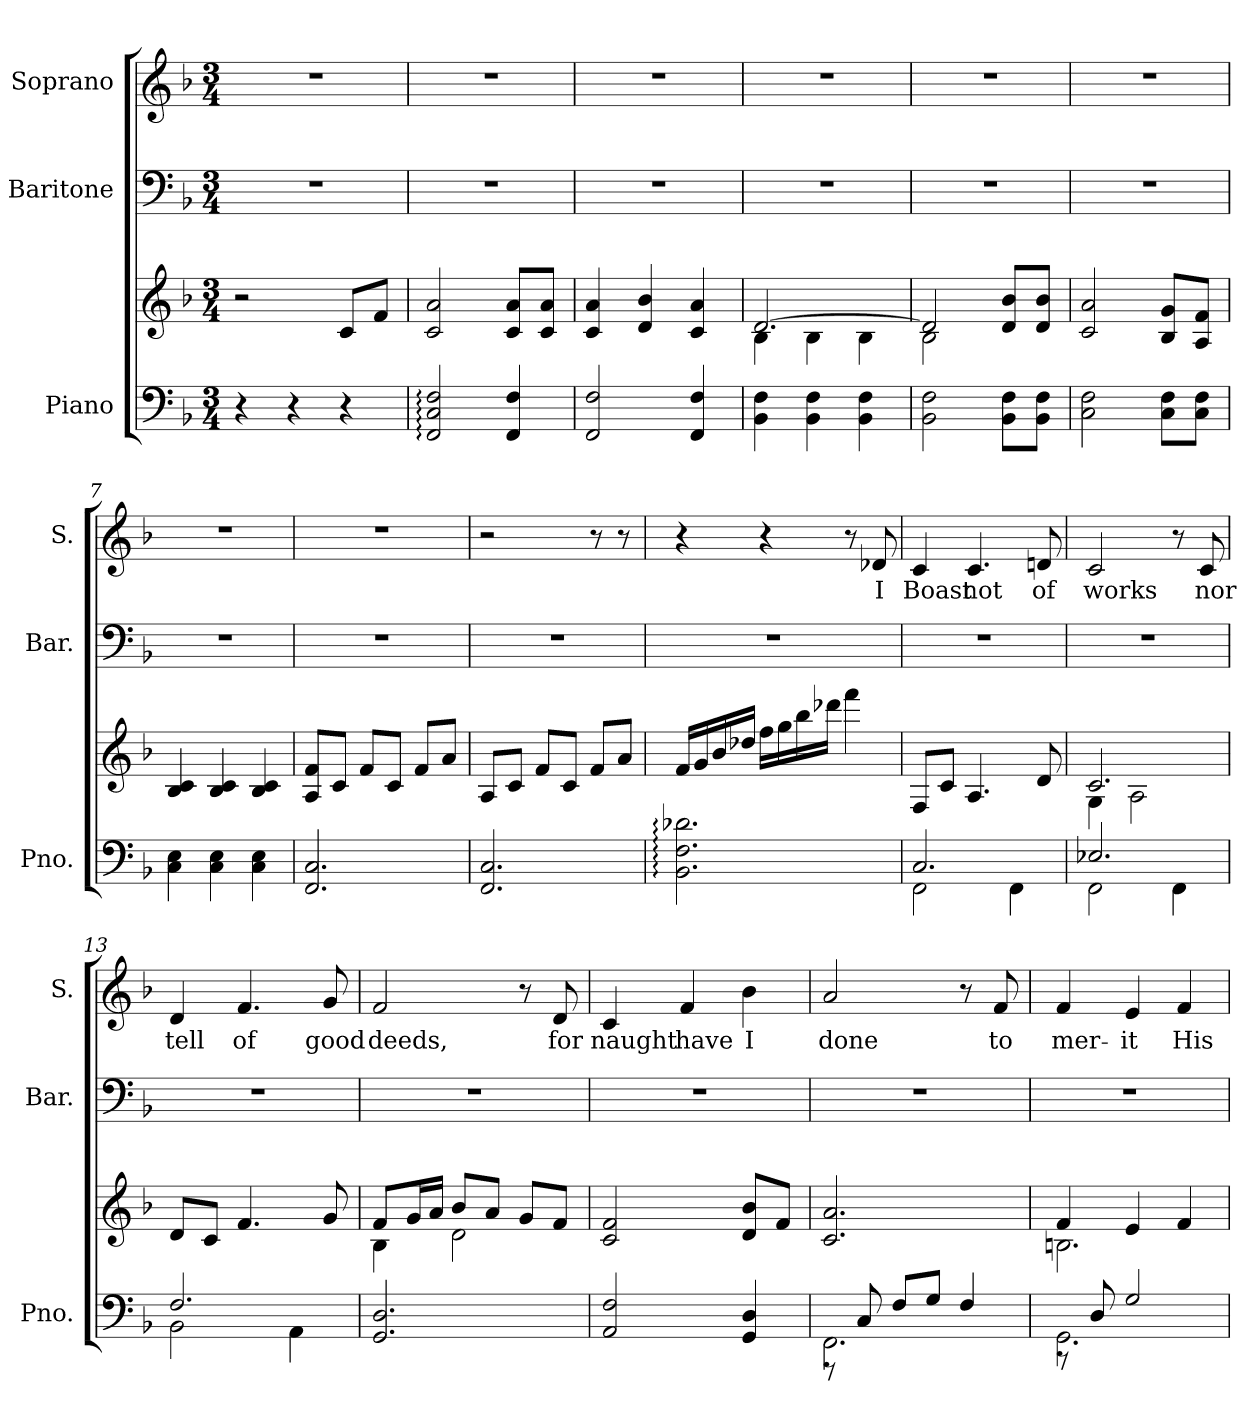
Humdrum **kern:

**kern	**kern	**kern	**kern	**text
*part3	*part3	*part2	*part1	*part1
*staff4	*staff3	*staff2	*staff1	*staff1
*I"Piano	*	*I"Baritone	*I"Soprano	*
*I'Pno.	*	*I'Bar.	*I'S.	*
*clefF4	*clefG2	*clefF4	*clefG2	*
*k[b-]	*k[b-]	*k[b-]	*k[b-]	*
*F:	*F:	*F:	*F:	*
*M3/4	*M3/4	*M3/4	*M3/4	*
=1	=1	=1	=1	=1
4r	2r	2.r	2.r	.
4r	.	.	.	.
4r	8c/L	.	.	.
.	8f/J	.	.	.
=2	=2	=2	=2	=2
2FF/: 2C/: 2F/:	2c/ 2a/	2.r	2.r	.
4FF/ 4F/	8c/ 8a/L	.	.	.
.	8c/ 8a/J	.	.	.
=3	=3	=3	=3	=3
2FF/ 2F/	4c/ 4a/	2.r	2.r	.
.	4d/ 4b-/	.	.	.
4FF/ 4F/	4c/ 4a/	.	.	.
=4	=4	=4	=4	=4
*	*^	*	*	*
4BB-\ 4F\	[2.d/	4B-\	2.r	2.r	.
4BB-\ 4F\	.	4B-\	.	.	.
4BB-\ 4F\	.	4B-\	.	.	.
=5	=5	=5	=5	=5	=5
2BB-\ 2F\	2d/]	2B-\	2.r	2.r	.
8BB-\ 8F\L	8d/ 8b-/L	4ryy	.	.	.
8BB-\ 8F\J	8d/ 8b-/J	.	.	.	.
*	*v	*v	*	*	*
=6	=6	=6	=6	=6
2C\ 2F\	2c/ 2a/	2.r	2.r	.
8C\ 8F\L	8B-/ 8g/L	.	.	.
8C\ 8F\J	8A/ 8f/J	.	.	.
=7	=7	=7	=7	=7
4C\ 4E\	4B-/ 4c/	2.r	2.r	.
4C\ 4E\	4B-/ 4c/	.	.	.
4C\ 4E\	4B-/ 4c/	.	.	.
=8	=8	=8	=8	=8
2.FF/ 2.C/	8A/ 8f/L	2.r	2.r	.
.	8c/J	.	.	.
.	8f/L	.	.	.
.	8c/J	.	.	.
.	8f/L	.	.	.
.	8a/J	.	.	.
!!LO:LB:g=z
=9	=9	=9	=9	=9
2.FF/ 2.C/	8A/L	2.r	2r	.
.	8c/J	.	.	.
.	8f/L	.	.	.
.	8c/J	.	.	.
.	8f/L	.	8r	.
.	8a/J	.	8r	.
=10	=10	=10	=10	=10
2.BB-\: 2.F\: 2.d-X\:	16f/LL	2.r	4r	.
.	16g/	.	.	.
.	16b-/	.	.	.
.	16dd-X/JJ	.	.	.
.	16ff\LL	.	4r	.
.	16gg\	.	.	.
.	16bb-\	.	.	.
.	16ddd-X\JJ	.	.	.
.	4fff\	.	8r	.
.	.	.	8d-X/	I
=11	=11	=11	=11	=11
*^	*	*	*	*
2.C/	2FF\	8F/L	2.r	4c/	Boast
.	.	8c/J	.	.	.
.	.	4.A/	.	4.c/	not
.	4FF\	.	.	.	.
.	.	8d/	.	8dni/	of
=12	=12	=12	=12	=12	=12
*	*	*^	*	*	*
2.E-X/	2FF\	2.c/	4G\	2.r	2c/	works
.	.	.	2A\	.	.	.
.	4FF\	.	.	.	8r	.
.	.	.	.	.	8c/	nor
*	*	*v	*v	*	*	*
=13	=13	=13	=13	=13	=13
2.F/	2BB-\	8d/L	2.r	4d/	tell
.	.	8c/J	.	.	.
.	.	4.f/	.	4.f/	of
.	4AA\	.	.	.	.
.	.	8g/	.	8g/	good
*v	*v	*	*	*	*
!!LO:LB:g=z
=14	=14	=14	=14	=14
*	*^	*	*	*
2.GG/ 2.D/	8f/L	4B-\	2.r	2f/	deeds,
.	16g/L	.	.	.	.
.	16a/JJ	.	.	.	.
.	8b-/L	2d\	.	.	.
.	8a/J	.	.	.	.
.	8g/L	.	.	8r	.
.	8f/J	.	.	8d/	for
*	*v	*v	*	*	*
=15	=15	=15	=15	=15
2AA/ 2F/	2c/ 2f/	2.r	4c/	naught
.	.	.	4f/	have
4GG/ 4D/	8d/ 8b-/L	.	4b-\	I
.	8f/J	.	.	.
=16	=16	=16	=16	=16
*^	*	*	*	*
2.FF\	8r	2.c/ 2.a/	2.r	2a/	done
.	8C/	.	.	.	.
.	8F/L	.	.	.	.
.	8G/J	.	.	.	.
.	4F/	.	.	8r	.
.	.	.	.	8f/	to
=17	=17	=17	=17	=17	=17
*	*	*^	*	*	*
2.GG\	8r	4f/	2.Bn\	2.r	4f/	mer-
.	8D/	.	.	.	.	.
.	2G/	4e/	.	.	4e/	-it
.	.	4f/	.	.	4f/	His
*v	*v	*	*	*	*	*
*	*v	*v	*	*	*
=	=	=	=	=
*-	*-	*-	*-	*-
